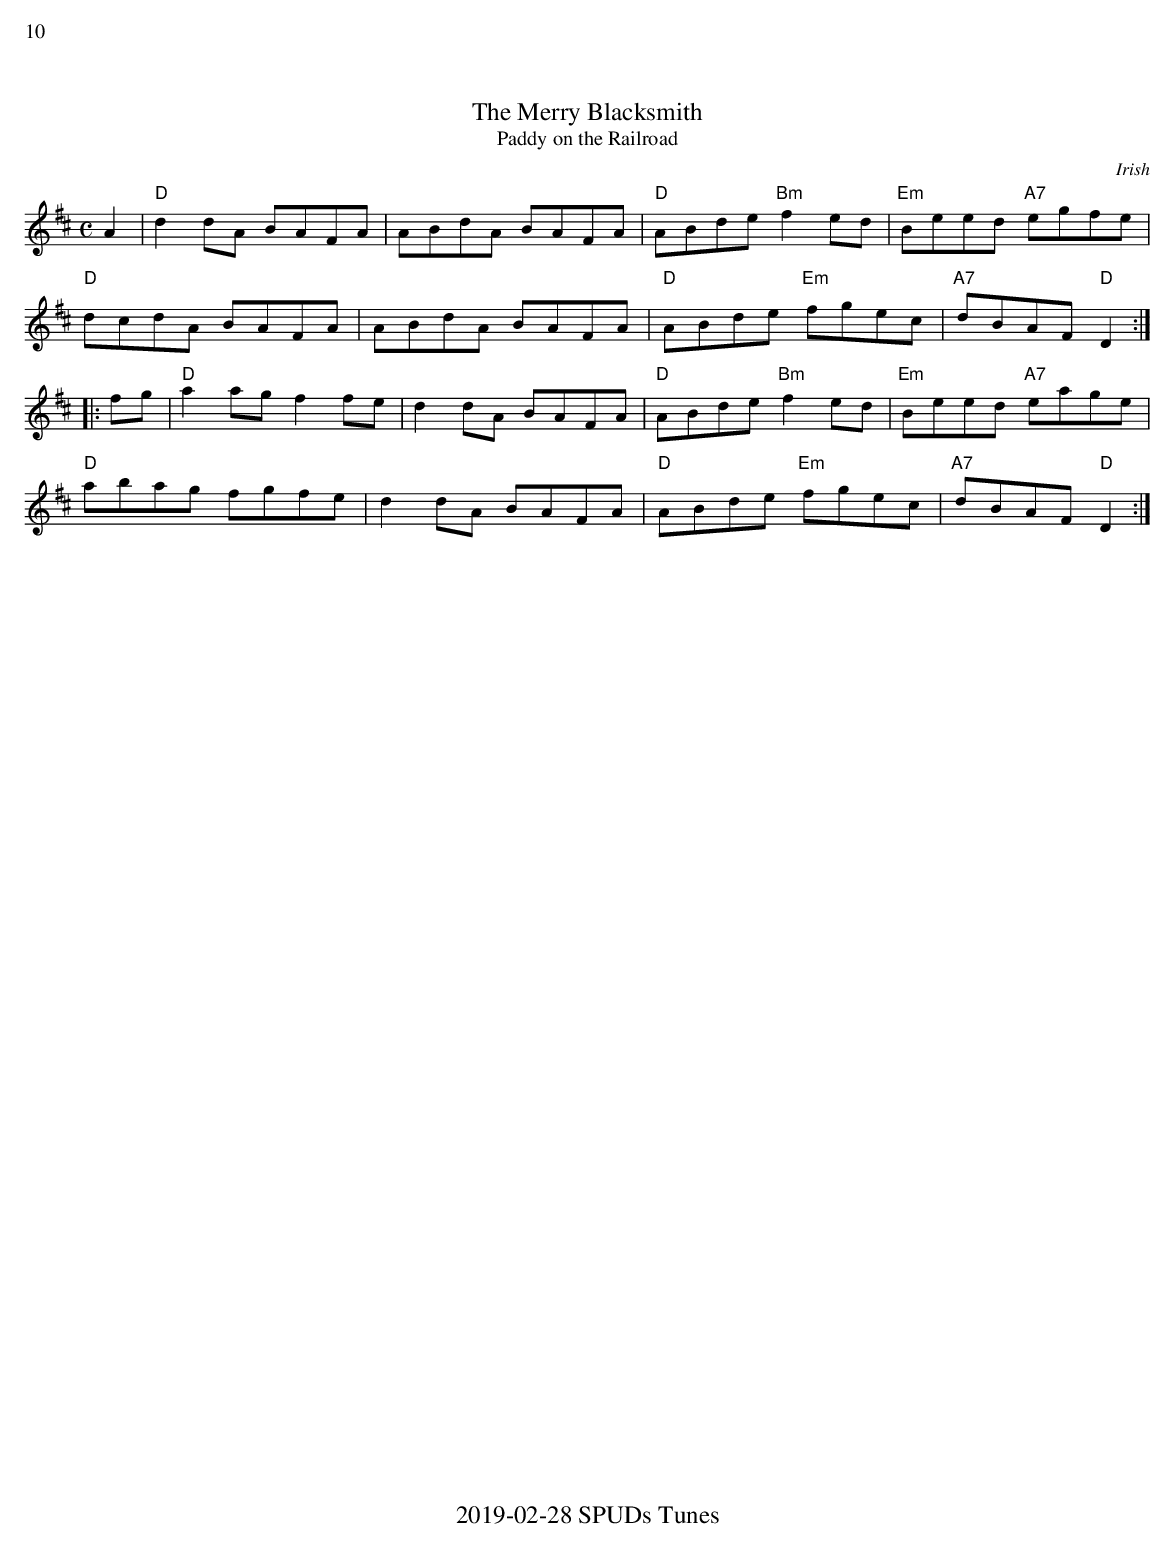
X:1
%%text 10
T:The Merry Blacksmith
T:Paddy on the Railroad
O:Irish
L:1/8
M:C
K:D
A2|"D"d2 dA BAFA|ABdA BAFA|"D"ABde "Bm"f2 ed|"Em"Beed "A7"egfe|
"D"dcdA BAFA|ABdA BAFA|"D"ABde "Em"fgec|"A7"dBAF "D"D2:|
|:fg|"D"a2ag f2fe|d2 dA BAFA|"D"ABde "Bm"f2 ed|"Em"Beed "A7"eage|
"D"abag fgfe|d2 dA BAFA|"D"ABde "Em"fgec|"A7"dBAF "D"D2:|]
